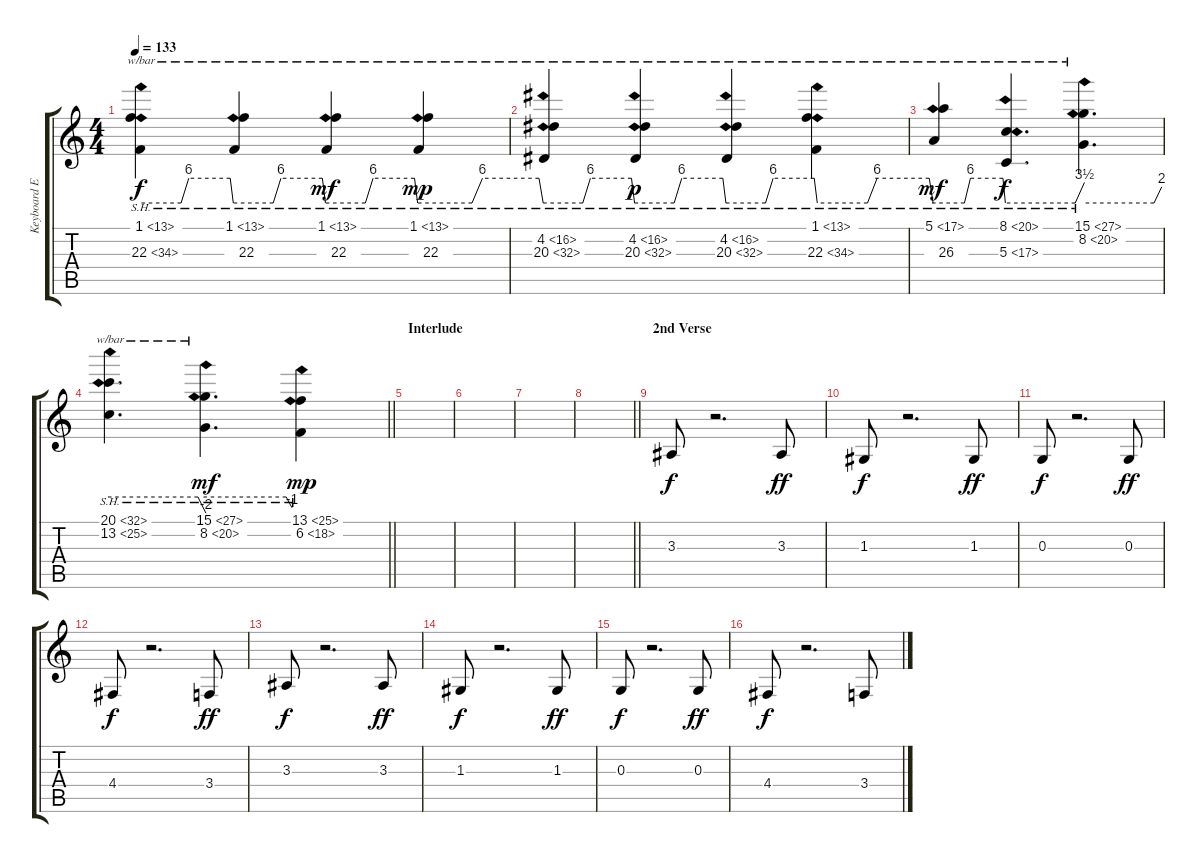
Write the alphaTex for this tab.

\track ("Keyboard Effects" "Keyboard E") {instrument timpani}
\staff {score tabs}
\tuning (E4 B3 G3 D3 A2 E2) {hide}
\ts (4 4)
\tempo 133
\clef g2
\ks c
(1.1{sh 12} 22.3{sh 12}).4{tbe (custom default 0 0 26 0 31 24 58 24 60 0) dy f} (1.1{sh 12} 22.3).4{tbe (custom default 0 0 26 0 31 24 58 24 60 0)} (1.1{sh 12} 22.3).4{tbe (custom default 0 0 26 0 31 24 58 24 60 0) dy mf} (1.1{sh 12} 22.3).4{tbe (custom default 0 0 26 0 31 24 58 24 60 0) dy mp} |
(4.2{sh 12} 20.3{sh 12}).4{tbe (custom default 0 0 26 0 31 24 58 24 60 0)} (4.2{sh 12} 20.3{sh 12}).4{tbe (custom default 0 0 26 0 31 24 58 24 60 0) dy p} (4.2{sh 12} 20.3{sh 12}).4{tbe (custom default 0 0 26 0 31 24 58 24 60 0)} (1.1{sh 12} 22.3{sh 12}).4{tbe (custom default 0 0 26 0 31 24 58 24 60 0)} |
(5.1{sh 12} 26.3).4{tbe (custom default 0 0 26 0 31 24 58 24 60 0) dy mf} (8.1{sh 12} 5.3{sh 12}).4{d tbe (custom default 0 0 53 0 60 14) dy f} (15.1{sh 12} 8.2{sh 12}).4{d tbe (custom default 0 0 54 0 60 8)} |
\barLineRight lightlight
(20.1{sh 12} 13.2{sh 12}).4{d tbe (custom default 0 0 55 0 60 -8)} (15.1{sh 12} 8.2{sh 12}).4{d tbe (custom default 0 0 56 0 60 -4) dy mf} (13.1{sh 12} 6.2{sh 12}).4{dy mp} |
\section ("" "Interlude")
|
|
|
\barLineRight lightlight
|
\section ("" "2nd Verse")
3.3.8{dy f volume 13 balance 8 instrument timpani} r.2{d} 3.3.8{dy ff} |
1.3.8{dy f} r.2{d} 1.3.8{dy ff} |
0.3.8{dy f} r.2{d} 0.3.8{dy ff} |
4.4.8{dy f} r.2{d} 3.4.8{dy ff} |
3.3.8{dy f} r.2{d} 3.3.8{dy ff} |
1.3.8{dy f} r.2{d} 1.3.8{dy ff} |
0.3.8{dy f} r.2{d} 0.3.8{dy ff} |
4.4.8{dy f} r.2{d} 3.4.8
